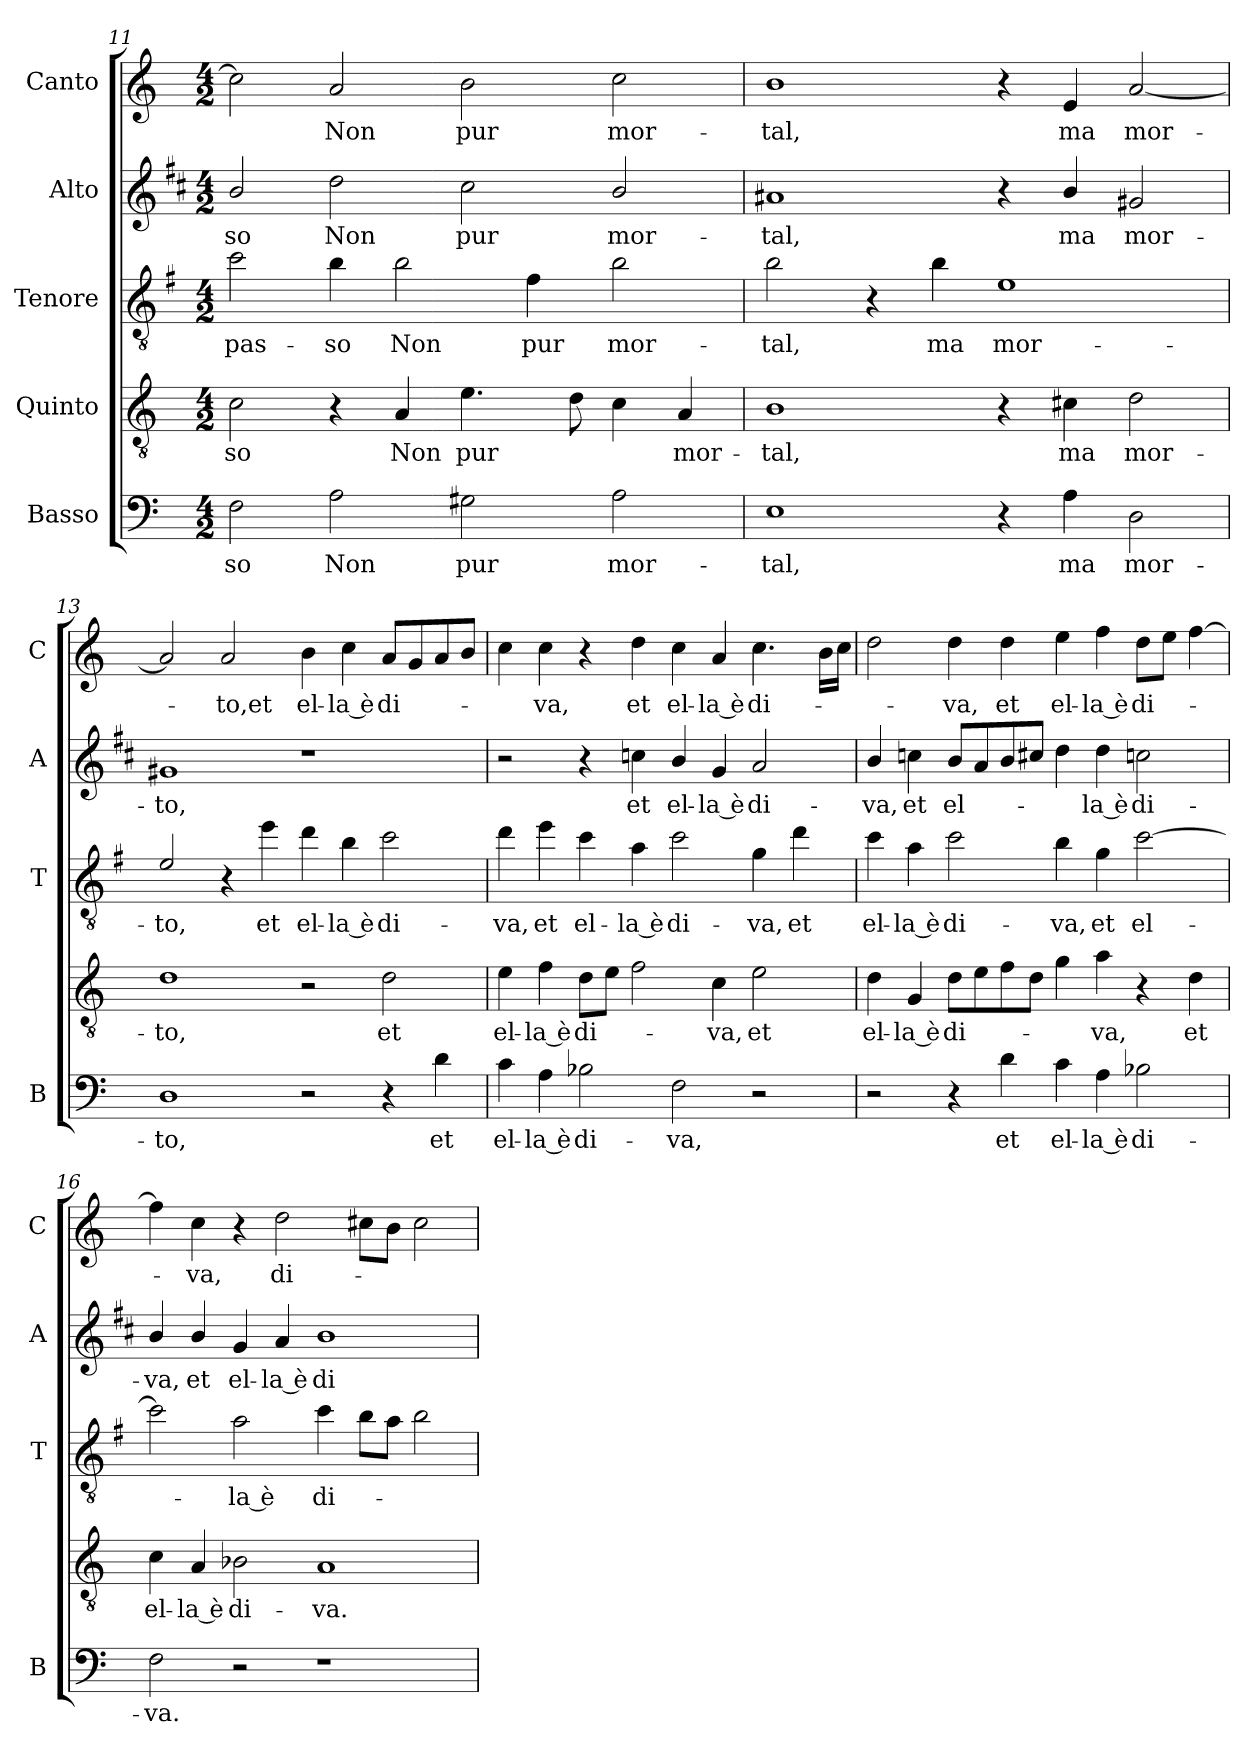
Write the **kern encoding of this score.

**kern	**text	**kern	**text	**kern	**text	**kern	**text	**kern	**text
*part5	*part5	*part4	*part4	*part3	*part3	*part2	*part2	*part1	*part1
*staff5	*staff5	*staff4	*staff4	*staff3	*staff3	*staff2	*staff2	*staff1	*staff1
*I"Basso	*	*I"Quinto	*	*I"Tenore	*	*I"Alto	*	*I"Canto	*
*I'B	*	*	*	*I'T	*	*I'A	*	*I'C	*
*clefF4	*	*clefGv2	*	*clefGv2	*	*clefG2	*	*clefG2	*
*	*	*	*	*ITrd4c7	*	*ITrd1c2	*	*	*
*k[]	*	*k[]	*	*k[]	*	*k[]	*	*k[]	*
*C:	*	*C:	*	*C:	*	*C:	*	*C:	*
*M4/2	*	*M4/2	*	*M4/2	*	*M4/2	*	*M4/2	*
=11	=11	=11	=11	=11	=11	=11	=11	=11	=11
!	!LO:LY:b	!	!LO:LY:b	!	!LO:LY:b	!	!LO:LY:b	!	!
2F\	-so	2c\	-so	2f\	pas-	2a/	-so	2cc\]	.
!	!LO:LY:b	!	!	!	!LO:LY:b	!	!LO:LY:b	!	!LO:LY:b
2A\	Non	4r	.	4e\	-so	2cc\	Non	2a/	Non
!	!	!	!LO:LY:b	!	!LO:LY:b	!	!	!	!
.	.	4A/	Non	2e\	Non	.	.	.	.
!	!LO:LY:b	!	!LO:LY:b	!	!	!	!LO:LY:b	!	!LO:LY:b
2G#X\	pur	4.e\	pur	.	.	2b\	pur	2b\	pur
!	!	!	!	!	!LO:LY:b	!	!	!	!
.	.	.	.	4B\	pur	.	.	.	.
.	.	8d\	.	.	.	.	.	.	.
!	!LO:LY:b	!	!	!	!LO:LY:b	!	!LO:LY:b	!	!LO:LY:b
2A\	mor-	4c\	.	2e\	mor-	2a/	mor-	2cc\	mor-
!	!	!	!LO:LY:b	!	!	!	!	!	!
.	.	4A/	mor-	.	.	.	.	.	.
=12	=12	=12	=12	=12	=12	=12	=12	=12	=12
!	!LO:LY:b	!	!LO:LY:b	!	!LO:LY:b	!	!LO:LY:b	!	!LO:LY:b
1E	-tal,	1B	-tal,	2e\	-tal,	1g#X	-tal,	1b	-tal,
.	.	.	.	4r	.	.	.	.	.
!	!	!	!	!	!LO:LY:b	!	!	!	!
.	.	.	.	4e\	ma	.	.	.	.
!	!	!	!	!	!LO:LY:b	!	!	!	!
4r	.	4r	.	1A	mor-	4r	.	4r	.
!	!LO:LY:b	!	!LO:LY:b	!	!	!	!LO:LY:b	!	!LO:LY:b
4A\	ma	4c#X\	ma	.	.	4a/	ma	4e/	ma
!	!LO:LY:b	!	!LO:LY:b	!	!	!	!LO:LY:b	!	!LO:LY:b
2D\	mor-	2d\	mor-	.	.	2f#X/	mor-	[2a/	mor-
=13	=13	=13	=13	=13	=13	=13	=13	=13	=13
!	!LO:LY:b	!	!LO:LY:b	!	!LO:LY:b	!	!LO:LY:b	!	!
1D	-to,	1d	-to,	2A/	-to,	1f#X	-to,	2a/]	.
!	!	!	!	!	!	!	!	!	!LO:LY:b
.	.	.	.	4r	.	.	.	2a/	to,et
!	!	!	!	!	!LO:LY:b	!	!	!	!
.	.	.	.	4a\	et	.	.	.	.
!	!	!	!	!	!LO:LY:b	!	!	!	!LO:LY:b
2r	.	2r	.	4g\	el-	1r	.	4b\	el-
!	!	!	!	!	!LO:LY:b	!	!	!	!LO:LY:b
.	.	.	.	4e\	-la è	.	.	4cc\	-la è
!	!	!	!LO:LY:b	!	!LO:LY:b	!	!	!	!LO:LY:b
4r	.	2d\	et	2f\	di-	.	.	8a/L	di-
.	.	.	.	.	.	.	.	8g/	.
!	!LO:LY:b	!	!	!	!	!	!	!	!
4d\	et	.	.	.	.	.	.	8a/	.
.	.	.	.	.	.	.	.	8b/J	.
=14	=14	=14	=14	=14	=14	=14	=14	=14	=14
!	!LO:LY:b	!	!LO:LY:b	!	!LO:LY:b	!	!	!	!
4c\	el-	4e\	el-	4g\	-va,	2r	.	4cc\	.
!	!LO:LY:b	!	!LO:LY:b	!	!LO:LY:b	!	!	!	!LO:LY:b
4A\	-la è	4f\	-la è	4a\	et	.	.	4cc\	-va,
!	!LO:LY:b	!	!LO:LY:b	!	!LO:LY:b	!	!	!	!
2B-X\	di-	8d\L	di-	4f\	el-	4r	.	4r	.
.	.	8e\J	.	.	.	.	.	.	.
!	!	!	!	!	!LO:LY:b	!	!LO:LY:b	!	!LO:LY:b
.	.	2f\	.	4d\	-la è	4b-X\	et	4dd\	et
!	!LO:LY:b	!	!	!	!LO:LY:b	!	!LO:LY:b	!	!LO:LY:b
2F\	-va,	.	.	2f\	di-	4a/	el-	4cc\	el-
!	!	!	!LO:LY:b	!	!	!	!LO:LY:b	!	!LO:LY:b
.	.	4c\	-va,	.	.	4f/	-la è	4a/	-la è
!	!	!	!LO:LY:b	!	!LO:LY:b	!	!LO:LY:b	!	!LO:LY:b
2r	.	2e\	et	4c\	-va,	2g/	di-	4.cc\	di-
!	!	!	!	!	!LO:LY:b	!	!	!	!
.	.	.	.	4g\	et	.	.	.	.
.	.	.	.	.	.	.	.	16b\LL	.
.	.	.	.	.	.	.	.	16cc\JJ	.
!!LO:LB:g=z
=15	=15	=15	=15	=15	=15	=15	=15	=15	=15
!	!	!	!LO:LY:b	!	!LO:LY:b	!	!LO:LY:b	!	!
2r	.	4d\	el-	4f\	el-	4a/	-va,	2dd\	.
!	!	!	!LO:LY:b	!	!LO:LY:b	!	!LO:LY:b	!	!
.	.	4G/	-la è	4d\	-la è	4b-X\	et	.	.
!	!	!	!LO:LY:b	!	!LO:LY:b	!	!LO:LY:b	!	!LO:LY:b
4r	.	8d\L	di-	2f\	di-	8a/L	el-	4dd\	-va,
.	.	8e\	.	.	.	8g/	.	.	.
!	!LO:LY:b	!	!	!	!	!	!	!	!LO:LY:b
4d\	et	8f\	.	.	.	8a/	.	4dd\	et
.	.	8d\J	.	.	.	8bn/J	.	.	.
!	!LO:LY:b	!	!	!	!LO:LY:b	!	!	!	!LO:LY:b
4c\	el-	4g\	.	4e\	-va,	4cc\	.	4ee\	el-
!	!LO:LY:b	!	!LO:LY:b	!	!LO:LY:b	!	!LO:LY:b	!	!LO:LY:b
4A\	-la è	4a\	-va,	4c\	et	4cc\	-la è	4ff\	-la è
!	!LO:LY:b	!	!	!	!LO:LY:b	!	!LO:LY:b	!	!LO:LY:b
2B-X\	di-	4r	.	[2f\	el-	2b-X\	di-	8dd\L	di-
.	.	.	.	.	.	.	.	8ee\J	.
!	!	!	!LO:LY:b	!	!	!	!	!	!
.	.	4d\	et	.	.	.	.	[4ff\	.
=16	=16	=16	=16	=16	=16	=16	=16	=16	=16
!	!LO:LY:b	!	!LO:LY:b	!	!	!	!LO:LY:b	!	!
2F\	-va.	4c\	el-	2f\]	.	4a/	-va,	4ff\]	.
!	!	!	!LO:LY:b	!	!	!	!LO:LY:b	!	!LO:LY:b
.	.	4A/	-la è	.	.	4a/	et	4cc\	-va,
!	!	!	!LO:LY:b	!	!LO:LY:b	!	!LO:LY:b	!	!
2r	.	2B-X\	di-	2d\	-la è	4f/	el-	4r	.
!	!	!	!	!	!	!	!LO:LY:b	!	!LO:LY:b
.	.	.	.	.	.	4g/	-la è	2dd\	di-
!	!	!	!LO:LY:b	!	!LO:LY:b	!	!LO:LY:b	!	!
1r	.	1A	-va.	4f\	di-	1a	di-	.	.
.	.	.	.	8e\L	.	.	.	8cc#X\L	.
.	.	.	.	8d\J	.	.	.	8b\J	.
.	.	.	.	2e\	.	.	.	2cc#\	.
=	=	=	=	=	=	=	=	=	=
*-	*-	*-	*-	*-	*-	*-	*-	*-	*-
